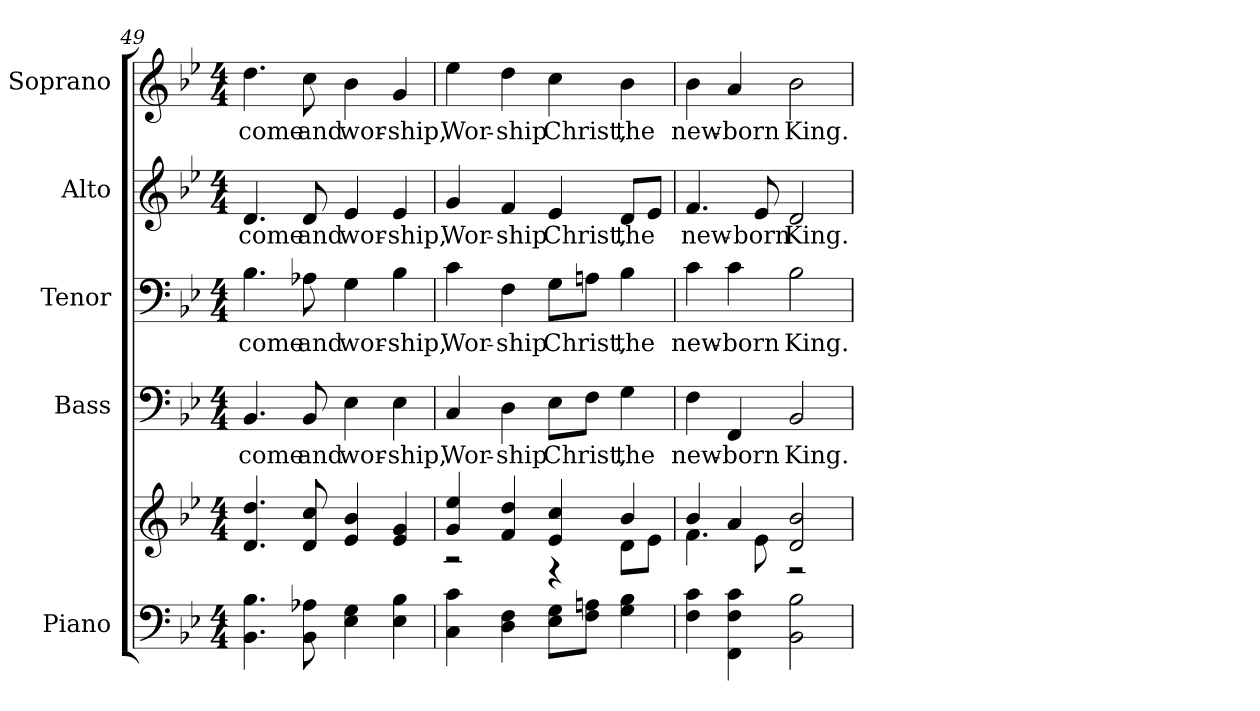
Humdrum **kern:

**kern	**kern	**kern	**text	**kern	**text	**kern	**text	**kern	**text
*part5	*part5	*part4	*part4	*part3	*part3	*part2	*part2	*part1	*part1
*staff6	*staff5	*staff4	*staff4	*staff3	*staff3	*staff2	*staff2	*staff1	*staff1
*I"Piano	*	*I"Bass	*	*I"Tenor	*	*I"Alto	*	*I"Soprano	*
*I'Pno.	*	*I'B.	*	*I'T.	*	*I'A.	*	*I'S.	*
!!LO:PB:g=z
*clefF4	*clefG2	*clefF4	*	*clefF4	*	*clefG2	*	*clefG2	*
*k[b-e-]	*k[b-e-]	*k[b-e-]	*	*k[b-e-]	*	*k[b-e-]	*	*k[b-e-]	*
*B-:	*B-:	*B-:	*	*B-:	*	*B-:	*	*B-:	*
*M4/4	*M4/4	*M4/4	*	*M4/4	*	*M4/4	*	*M4/4	*
=49	=49	=49	=49	=49	=49	=49	=49	=49	=49
!	!	!	!LO:LY:b:color=#000000	!	!	!	!	!	!
!	!	!	!	!	!LO:LY:b:color=#000000	!	!	!	!
!	!	!	!	!	!	!	!LO:LY:b:color=#000000	!	!
!	!	!	!	!	!	!	!	!	!LO:LY:b:color=#000000
4.BB-i\ 4.B-i	4.di/ 4.ddi	4.BB-i/	come	4.B-i\	come	4.di/	come	4.ddi\	come
!	!	!	!LO:LY:b:color=#000000	!	!	!	!	!	!
!	!	!	!	!	!LO:LY:b:color=#000000	!	!	!	!
!	!	!	!	!	!	!	!LO:LY:b:color=#000000	!	!
!	!	!	!	!	!	!	!	!	!LO:LY:b:color=#000000
8BB-i\ 8A-Xi	8di/ 8cci	8BB-i/	and	8A-Xi\	and	8di/	and	8cci\	and
!	!	!	!LO:LY:b:color=#000000	!	!	!	!	!	!
!	!	!	!	!	!LO:LY:b:color=#000000	!	!	!	!
!	!	!	!	!	!	!	!LO:LY:b:color=#000000	!	!
!	!	!	!	!	!	!	!	!	!LO:LY:b:color=#000000
4E-i\ 4Gi	4e-i/ 4b-i	4E-i\	wor-	4Gi\	wor-	4e-i/	wor-	4b-i\	wor-
!	!	!	!LO:LY:b:color=#000000	!	!	!	!	!	!
!	!	!	!	!	!LO:LY:b:color=#000000	!	!	!	!
!	!	!	!	!	!	!	!LO:LY:b:color=#000000	!	!
!	!	!	!	!	!	!	!	!	!LO:LY:b:color=#000000
4E-i\ 4B-i	4e-i/ 4gi	4E-i\	-ship,	4B-i\	-ship,	4e-i/	-ship,	4gi/	-ship,
=50	=50	=50	=50	=50	=50	=50	=50	=50	=50
*	*^	*	*	*	*	*	*	*	*
!	!	!	!	!LO:LY:b:color=#000000	!	!	!	!	!	!
!	!	!	!	!	!	!LO:LY:b:color=#000000	!	!	!	!
!	!	!	!	!	!	!	!	!LO:LY:b:color=#000000	!	!
!	!	!	!	!	!	!	!	!	!	!LO:LY:b:color=#000000
4Ci\ 4ci	4gi/ 4ee-i	2r	4Ci/	Wor-	4ci\	Wor-	4gi/	Wor-	4ee-i\	Wor-
!	!	!	!	!LO:LY:b:color=#000000	!	!	!	!	!	!
!	!	!	!	!	!	!LO:LY:b:color=#000000	!	!	!	!
!	!	!	!	!	!	!	!	!LO:LY:b:color=#000000	!	!
!	!	!	!	!	!	!	!	!	!	!LO:LY:b:color=#000000
4Di\ 4Fi	4fi/ 4ddi	.	4Di\	-ship	4Fi\	-ship	4fi/	-ship	4ddi\	-ship
!	!	!	!	!LO:LY:b:color=#000000	!	!	!	!	!	!
!	!	!	!	!	!	!LO:LY:b:color=#000000	!	!	!	!
!	!	!	!	!	!	!	!	!LO:LY:b:color=#000000	!	!
!	!	!	!	!	!	!	!	!	!	!LO:LY:b:color=#000000
8E-i\ 8GiL	4e-i/ 4cci	4r	8E-i\L	Christ,	8Gi\L	Christ,	4e-i/	Christ,	4cci\	Christ,
8Fi\ 8AniJ	.	.	8Fi\J	.	8Ani\J	.	.	.	.	.
!	!	!	!	!LO:LY:b:color=#000000	!	!	!	!	!	!
!	!	!	!	!	!	!LO:LY:b:color=#000000	!	!	!	!
!	!	!	!	!	!	!	!	!LO:LY:b:color=#000000	!	!
!	!	!	!	!	!	!	!	!	!	!LO:LY:b:color=#000000
4Gi\ 4B-i	4b-i/	8di\L	4Gi\	the	4B-i\	the	8di/L	the	4b-i\	the
.	.	8e-i\J	.	.	.	.	8e-i/J	.	.	.
!!LO:PB:g=z
=51	=51	=51	=51	=51	=51	=51	=51	=51	=51	=51
!	!	!	!	!LO:LY:b:color=#000000	!	!	!	!	!	!
!	!	!	!	!	!	!LO:LY:b:color=#000000	!	!	!	!
!	!	!	!	!	!	!	!	!LO:LY:b:color=#000000	!	!
!	!	!	!	!	!	!	!	!	!	!LO:LY:b:color=#000000
4Fi\ 4ci	4b-i/	4.fi\	4Fi\	new-	4ci\	new-	4.fi/	new-	4b-i\	new-
!	!	!	!	!LO:LY:b:color=#000000	!	!	!	!	!	!
!	!	!	!	!	!	!LO:LY:b:color=#000000	!	!	!	!
!	!	!	!	!	!	!	!	!	!	!LO:LY:b:color=#000000
4FFi\ 4Fi 4ci	4ai/	.	4FFi/	-born	4ci\	-born	.	.	4ai/	-born
!	!	!	!	!	!	!	!	!LO:LY:b:color=#000000	!	!
.	.	8e-i\	.	.	.	.	8e-i/	-born	.	.
!	!	!	!	!LO:LY:b:color=#000000	!	!	!	!	!	!
!	!	!	!	!	!	!LO:LY:b:color=#000000	!	!	!	!
!	!	!	!	!	!	!	!	!LO:LY:b:color=#000000	!	!
!	!	!	!	!	!	!	!	!	!	!LO:LY:b:color=#000000
2BB-i\ 2B-i	2di/ 2b-i	2r	2BB-i/	King.	2B-i\	King.	2di/	King.	2b-i\	King.
*	*v	*v	*	*	*	*	*	*	*	*
=	=	=	=	=	=	=	=	=	=
*-	*-	*-	*-	*-	*-	*-	*-	*-	*-
